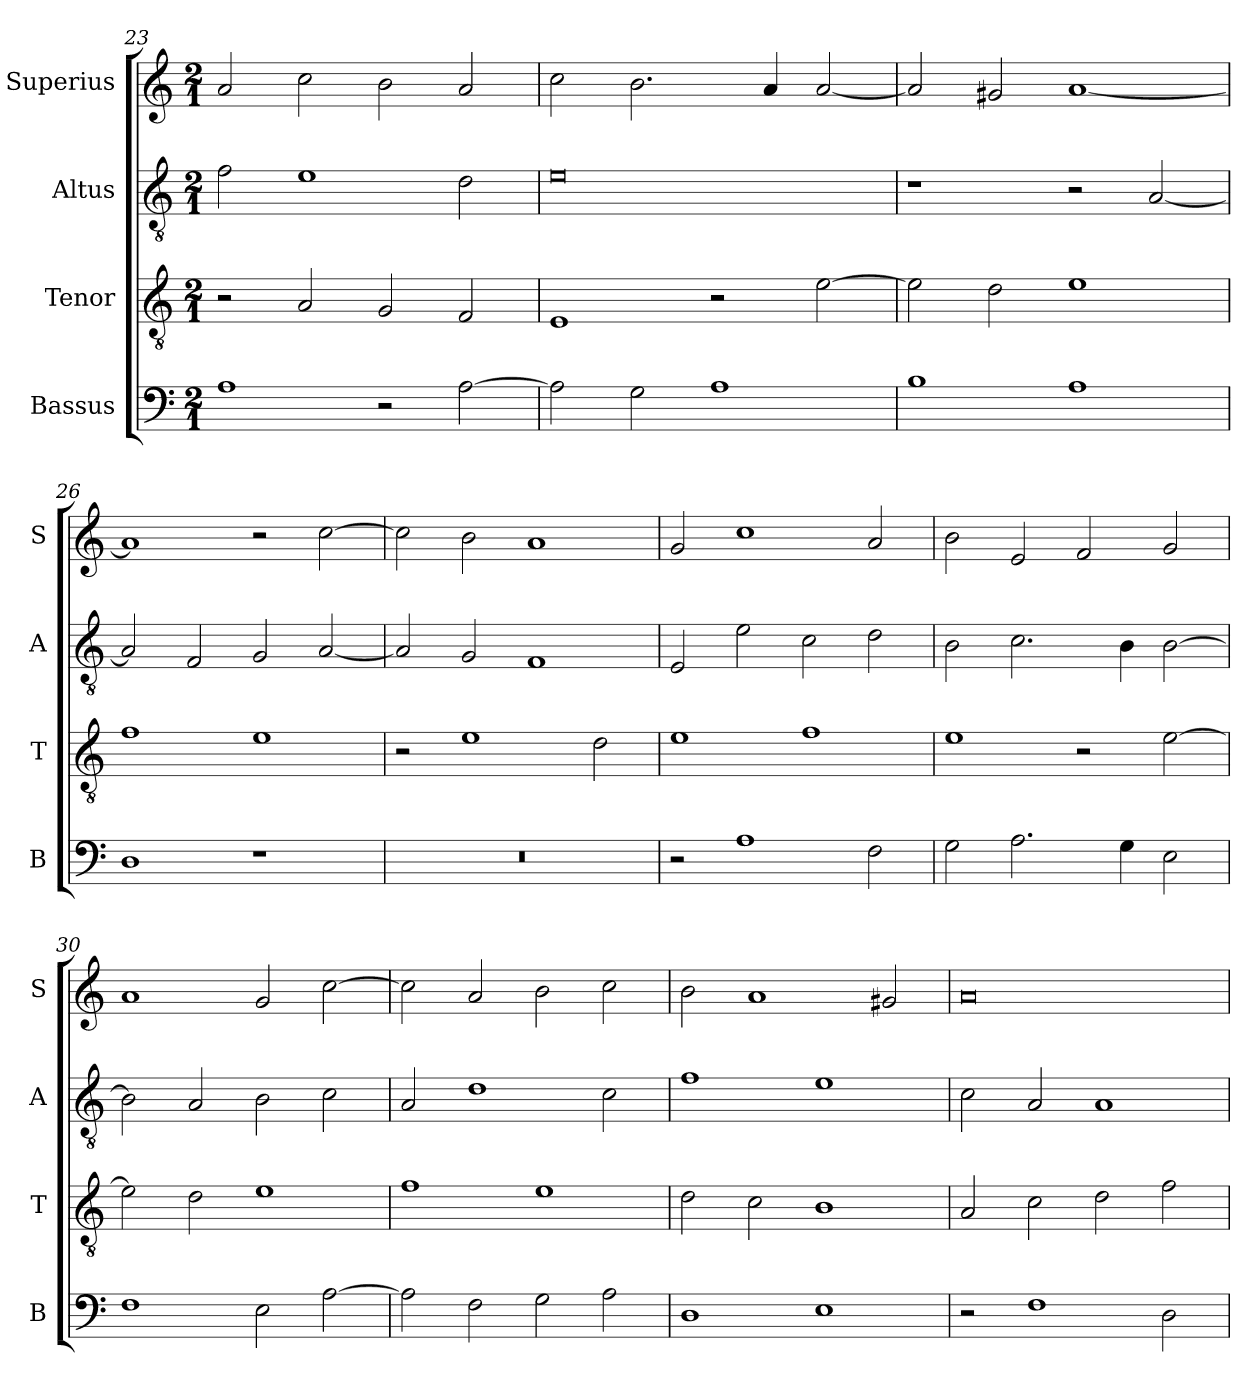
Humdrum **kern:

**kern	**kern	**kern	**kern
*part4	*part3	*part2	*part1
*staff4	*staff3	*staff2	*staff1
*I"Bassus	*I"Tenor	*I"Altus	*I"Superius
*I'B	*I'T	*I'A	*I'S
*clefF4	*clefGv2	*clefGv2	*clefG2
*k[]	*k[]	*k[]	*k[]
*C:	*C:	*C:	*C:
*M2/1	*M2/1	*M2/1	*M2/1
=23	=23	=23	=23
1A	2r	2f	2a
.	2A	1e	2cc
2r	2G	.	2b
[2A	2F	2d	2a
=24	=24	=24	=24
2A]	1E	0e	2cc
2G	.	.	2.b
1A	2r	.	.
.	.	.	4a
.	[2e	.	[2a
=25	=25	=25	=25
1B	2e]	1r	2a]
.	2d	.	2g#X
1A	1e	2r	[1a
.	.	[2A	.
=26	=26	=26	=26
1D	1f	2A]	1a]
.	.	2F	.
1r	1e	2G	2r
.	.	[2A	[2cc
=27	=27	=27	=27
0r	2r	2A]	2cc]
.	1e	2G	2b
.	.	1F	1a
.	2d	.	.
=28	=28	=28	=28
2r	1e	2E	2g
1A	.	2e	1cc
.	1f	2c	.
2F	.	2d	2a
=29	=29	=29	=29
2G	1e	2B	2b
2.A	.	2.c	2e
.	2r	.	2f
4G	.	4B	.
2E	[2e	[2B	2g
=30	=30	=30	=30
1F	2e]	2B]	1a
.	2d	2A	.
2E	1e	2B	2g
[2A	.	2c	[2cc
=31	=31	=31	=31
2A]	1f	2A	2cc]
2F	.	1d	2a
2G	1e	.	2b
2A	.	2c	2cc
=32	=32	=32	=32
1D	2d	1f	2b
.	2c	.	1a
1E	1B	1e	.
.	.	.	2g#X
=33	=33	=33	=33
2r	2A	2c	0a
1F	2c	2A	.
.	2d	1A	.
2D	2f	.	.
=	=	=	=
*-	*-	*-	*-
